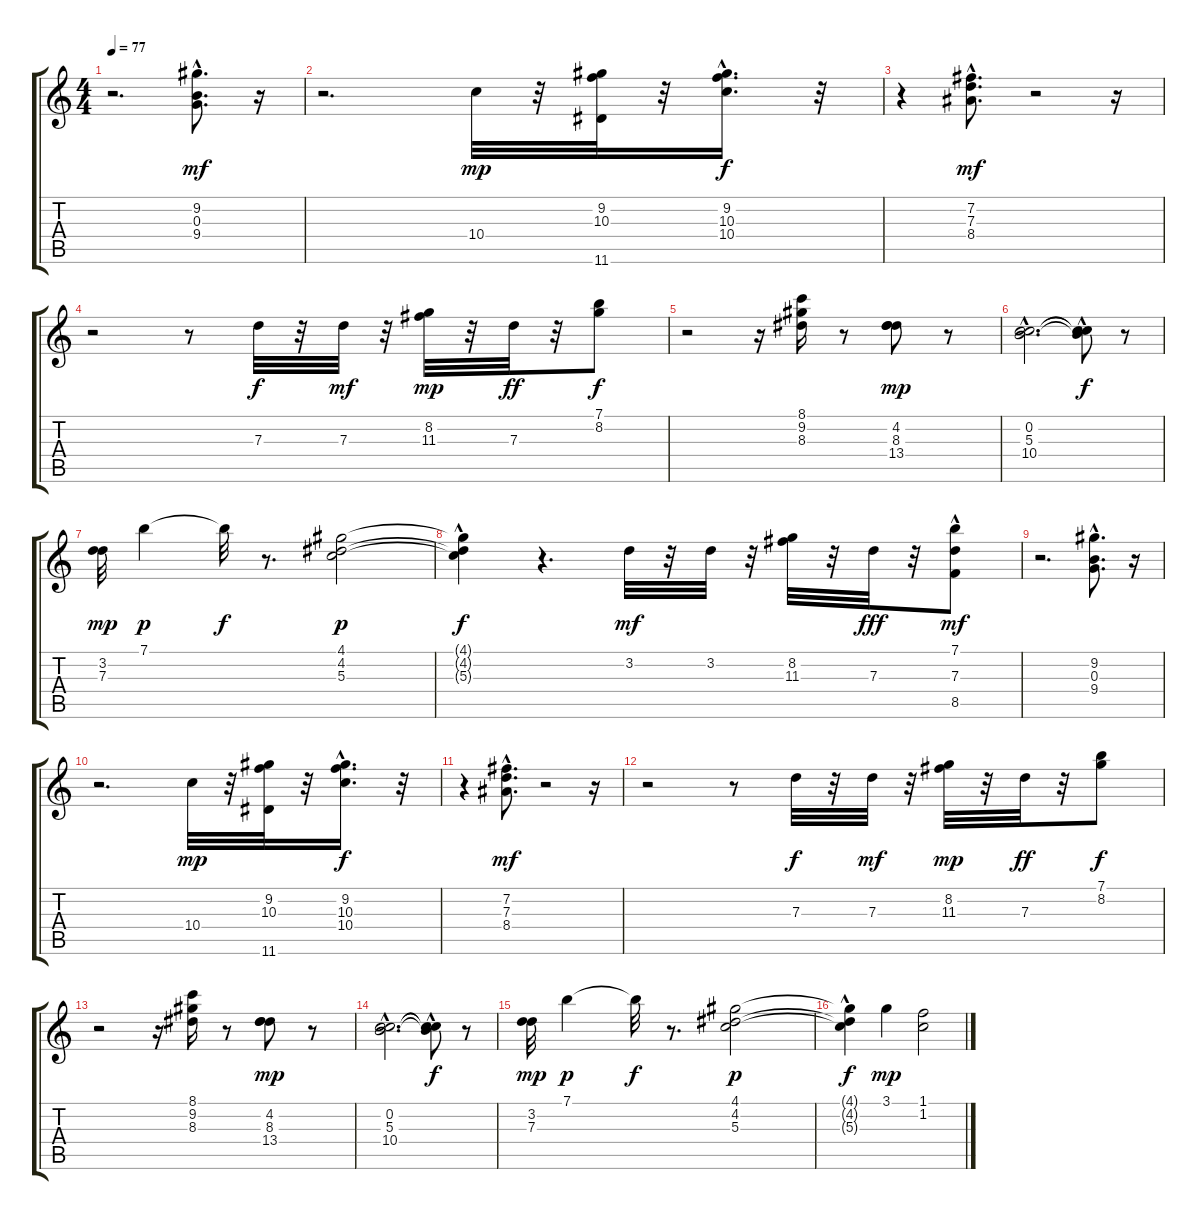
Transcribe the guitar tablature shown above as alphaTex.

\track "" {instrument distortionguitar}
\staff {score tabs}
\tuning (E4 B3 G3 D3 A2 E2) {hide}
\ts (4 4)
\tempo 77
\clef g2
\ks c
r.2{d dy mf} (9.2{hac} 0.3{hac} 9.4{hac}).8{d} r.16 |
r.2{d} 10.4.32{dy mp} r.32 (9.2 10.3 11.6).32 r.32 (9.2{hac} 10.3{hac} 10.4{hac}).16{d dy f} r.32 |
r.4 (7.2{hac} 7.3{hac} 8.4{hac}).8{d dy mf} r.2 r.16 |
r.2 r.8 7.3.32{dy f} r.32 7.3.32{dy mf} r.32 (8.2 11.3).32{dy mp} r.32 7.3.32{dy ff} r.32 (7.1 8.2).8{dy f} |
r.2 r.16 (8.1 9.2 8.3).16 r.8 (4.2 8.3 13.4).8{dy mp} r.8 |
(0.2{hac} 5.3{hac} 10.4{hac}).2{d} (0.2{t} 5.3{hac t} 10.4{t}).8{dy f} r.8 |
(3.2 7.3).32{dy mp} 7.1.4{dy p} 7.1{t}.32{dy f} r.8{d} (4.1 4.2 5.3).2{dy p} |
(4.1{hac t} 4.2{t} 5.3{t}).4{dy f} r.4{d} 3.2.32{dy mf} r.32 3.2.32 r.32 (8.2 11.3).32 r.32 7.3.32{dy fff} r.32 (7.1 7.3 8.5{hac}).8{dy mf} |
r.2{d} (9.2{hac} 0.3{hac} 9.4{hac}).8{d} r.16 |
r.2{d} 10.4.32{dy mp} r.32 (9.2 10.3 11.6).32 r.32 (9.2{hac} 10.3{hac} 10.4{hac}).16{d dy f} r.32 |
r.4 (7.2{hac} 7.3{hac} 8.4{hac}).8{d dy mf} r.2 r.16 |
r.2 r.8 7.3.32{dy f} r.32 7.3.32{dy mf} r.32 (8.2 11.3).32{dy mp} r.32 7.3.32{dy ff} r.32 (7.1 8.2).8{dy f} |
r.2 r.16 (8.1 9.2 8.3).16 r.8 (4.2 8.3 13.4).8{dy mp} r.8 |
(0.2{hac} 5.3{hac} 10.4{hac}).2{d} (0.2{t} 5.3{hac t} 10.4{t}).8{dy f} r.8 |
(3.2 7.3).32{dy mp} 7.1.4{dy p} 7.1{t}.32{dy f} r.8{d} (4.1 4.2 5.3).2{dy p} |
(4.1{hac t} 4.2{t} 5.3{t}).4{dy f} 3.1.4{dy mp} (1.1 1.2).2
